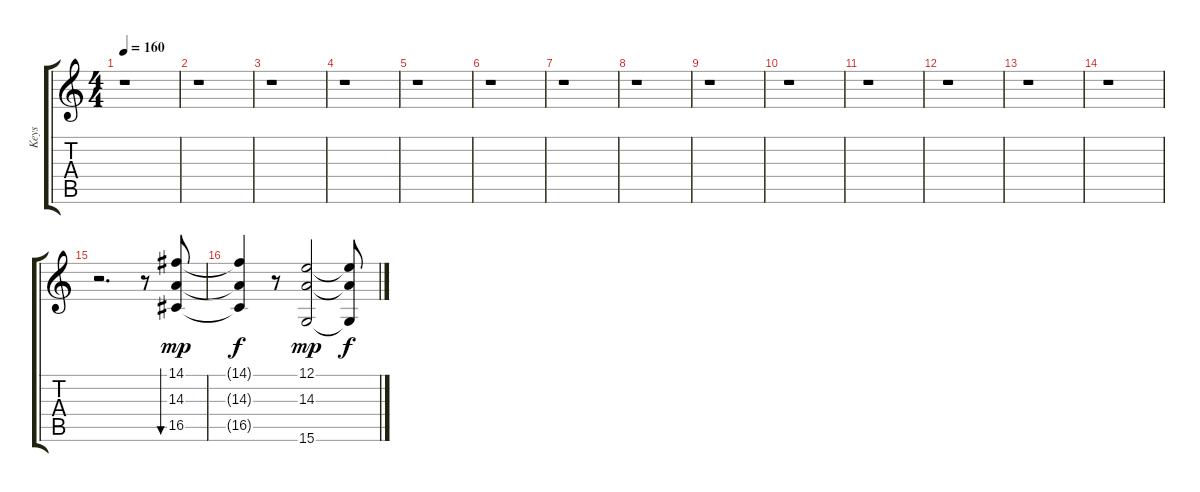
\track ("Keys" "Keys") {instrument pad6metallic}
\staff {score tabs}
\tuning (E4 B3 G3 D3 A2 E2) {hide}
\ts (4 4)
\tempo 160
\clef g2
\ks c
r.1{dy f} |
r.1 |
r.1 |
r.1 |
r.1 |
r.1 |
r.1 |
r.1 |
r.1 |
r.1 |
r.1 |
r.1 |
r.1 |
r.1 |
r.2{d} r.8 (14.1 14.3 16.5).8{bu 60 dy mp} |
(14.1{t} 14.3{t} 16.5{t}).4{dy f} r.8 (12.1 14.3 15.6).2{dy mp} (12.1{t} 14.3{t} 15.6{t}).8{dy f}
